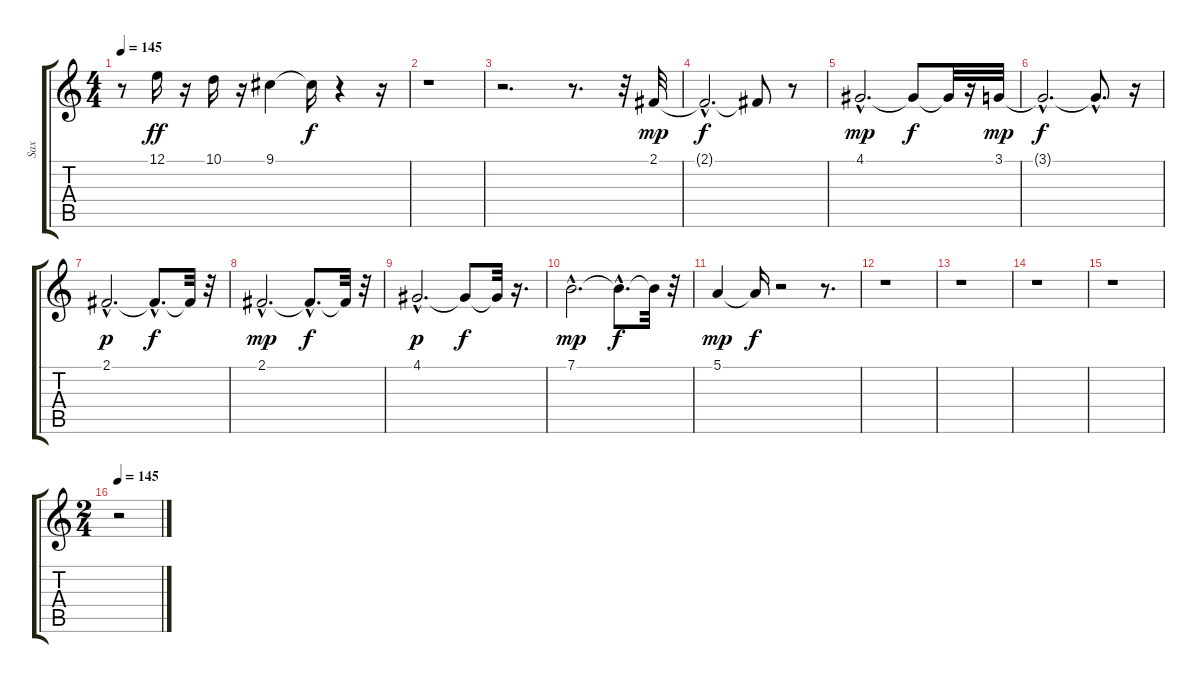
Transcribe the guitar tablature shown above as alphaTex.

\track ("Sax" "Sax") {instrument tenorsax}
\staff {score tabs}
\tuning (E4 B3 G3 D3 A2 E2) {hide}
\ts (4 4)
\tempo 145
\clef g2
\ks c
r.8{dy ff} 12.1.16 r.16 10.1.16 r.16 9.1.4 9.1{t}.16{dy f} r.4 r.16 |
r.1 |
r.2{d} r.8{d} r.32 2.1.32{dy mp} |
2.1{hac t}.2{d dy f} 2.1{t}.8 r.8 |
4.1{hac}.2{d dy mp} 4.1{t}.8{dy f} 4.1{t}.32 r.16 3.1.32{dy mp} |
3.1{hac t}.2{d dy f} 3.1{hac t}.8{d} r.16 |
2.1{hac}.2{d dy p} 2.1{hac t}.8{d dy f} 2.1{t}.32 r.32 |
2.1{hac}.2{d dy mp} 2.1{hac t}.8{d dy f} 2.1{t}.32 r.32 |
4.1{hac}.2{d dy p} 4.1{t}.8{dy f} 4.1{t}.32 r.16{d} |
7.1{hac}.2{d dy mp} 7.1{hac t}.8{d dy f} 7.1{t}.32 r.32 |
5.1.4{dy mp} 5.1{t}.16{dy f} r.2 r.8{d} |
r.1 |
r.1 |
r.1 |
r.1 |
\ts (2 4)
\tempo 145
r.2
